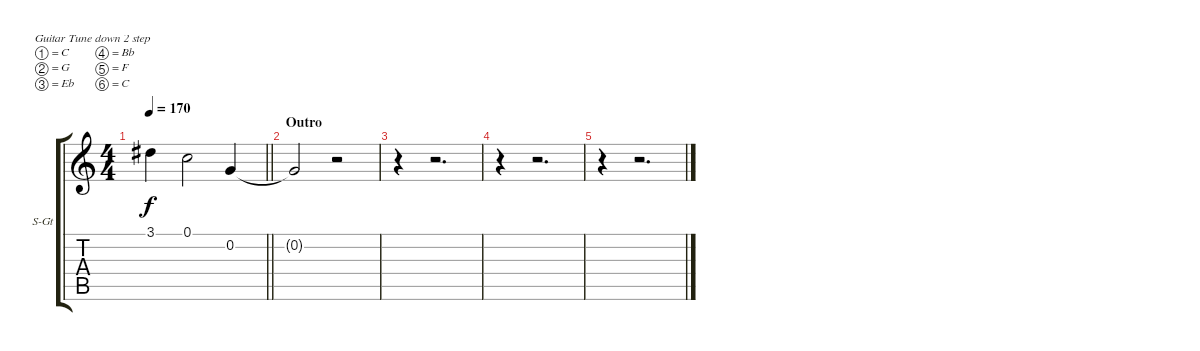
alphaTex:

\bracketExtendMode groupsimilarinstruments
\firstSystemTrackNameOrientation horizontal
\otherSystemsTrackNameOrientation horizontal
\track ("Josh Homme [Vocals]" "S-Gt") {instrument lead6voice}
\staff {score tabs}
\tuning (C4 G3 Eb3 Bb2 F2 C2)
\displaytranspose 12
\ts (4 4)
\tempo 170
\clef g2
\barLineRight lightlight
\ks c
3.1{t}.4{dy f} 0.1.2 0.2.4 |
\section ("" "Outro")
0.2{t}.2 r.2 |
r.4 r.2{d} |
r.4 r.2{d} |
r.4 r.2{d}
